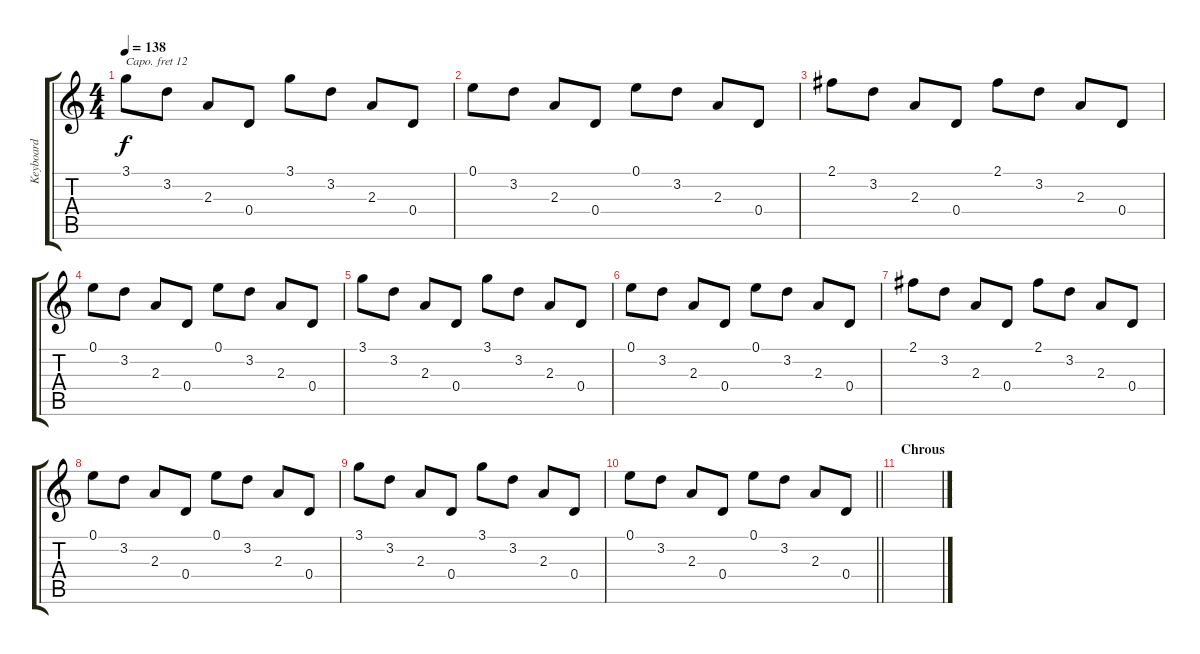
\track ("Keyboard" "Keyboard") {instrument pizzicatostrings}
\staff {score tabs}
\capo 12
\tuning (E4 B3 G3 D3 A2 E2) {hide}
\ts (4 4)
\tempo 138
\clef g2
\ks c
3.1.8{dy f} 3.2.8 2.3.8 0.4.8 3.1.8 3.2.8 2.3.8 0.4.8 |
0.1.8 3.2.8 2.3.8 0.4.8 0.1.8 3.2.8 2.3.8 0.4.8 |
2.1.8 3.2.8 2.3.8 0.4.8 2.1.8 3.2.8 2.3.8 0.4.8 |
0.1.8 3.2.8 2.3.8 0.4.8 0.1.8 3.2.8 2.3.8 0.4.8 |
3.1.8 3.2.8 2.3.8 0.4.8 3.1.8 3.2.8 2.3.8 0.4.8 |
0.1.8 3.2.8 2.3.8 0.4.8 0.1.8 3.2.8 2.3.8 0.4.8 |
2.1.8 3.2.8 2.3.8 0.4.8 2.1.8 3.2.8 2.3.8 0.4.8 |
0.1.8 3.2.8 2.3.8 0.4.8 0.1.8 3.2.8 2.3.8 0.4.8 |
3.1.8 3.2.8 2.3.8 0.4.8 3.1.8 3.2.8 2.3.8 0.4.8 |
\barLineRight lightlight
0.1.8 3.2.8 2.3.8 0.4.8 0.1.8 3.2.8 2.3.8 0.4.8 |
\section ("" "Chrous")
